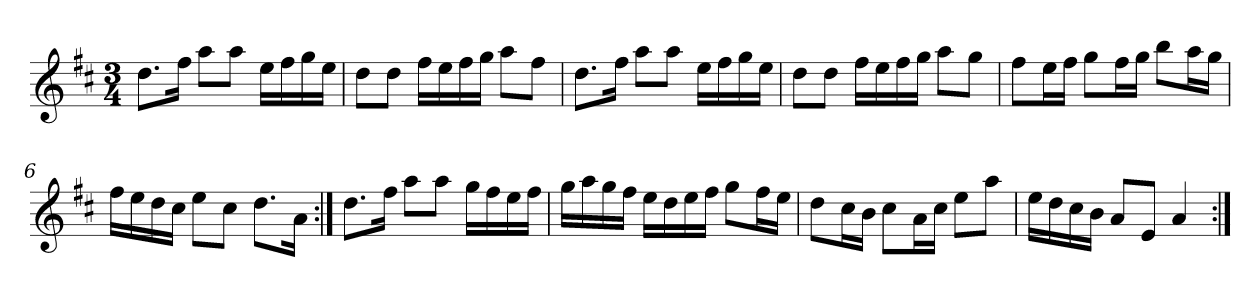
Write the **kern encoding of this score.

**kern
*part1
*staff1
*clefG2
*k[f#c#]
*D:
*M3/4
*MM100
=1
8.dd\L
16ff#\Jk
8aa\L
8aa\J
16ee\LL
16ff#\
16gg\
16ee\JJ
=2
8dd\L
8dd\J
16ff#\LL
16ee\
16ff#\
16gg\JJ
8aa\L
8ff#\J
=3
8.dd\L
16ff#\Jk
8aa\L
8aa\J
16ee\LL
16ff#\
16gg\
16ee\JJ
=4
8dd\L
8dd\J
16ff#\LL
16ee\
16ff#\
16gg\JJ
8aa\L
8gg\J
=5
8ff#\L
16ee\L
16ff#\JJ
8gg\L
16ff#\L
16gg\JJ
8bb\L
16aa\L
16gg\JJ
!!LO:LB:g=z
=6
16ff#\LL
16ee\
16dd\
16cc#\JJ
8ee\L
8cc#\J
8.dd\L
16a\Jk
=7:|!
8.dd\L
16ff#\Jk
8aa\L
8aa\J
16gg\LL
16ff#\
16ee\
16ff#\JJ
=8
16gg\LL
16aa\
16gg\
16ff#\JJ
16ee\LL
16dd\
16ee\
16ff#\JJ
8gg\L
16ff#\L
16ee\JJ
=9
8dd\L
16cc#\L
16b\JJ
8cc#\L
16a\L
16cc#\JJ
8ee\L
8aa\J
=10
16ee\LL
16dd\
16cc#\
16b\JJ
8a/L
8e/J
4a/
=:|!
*-
